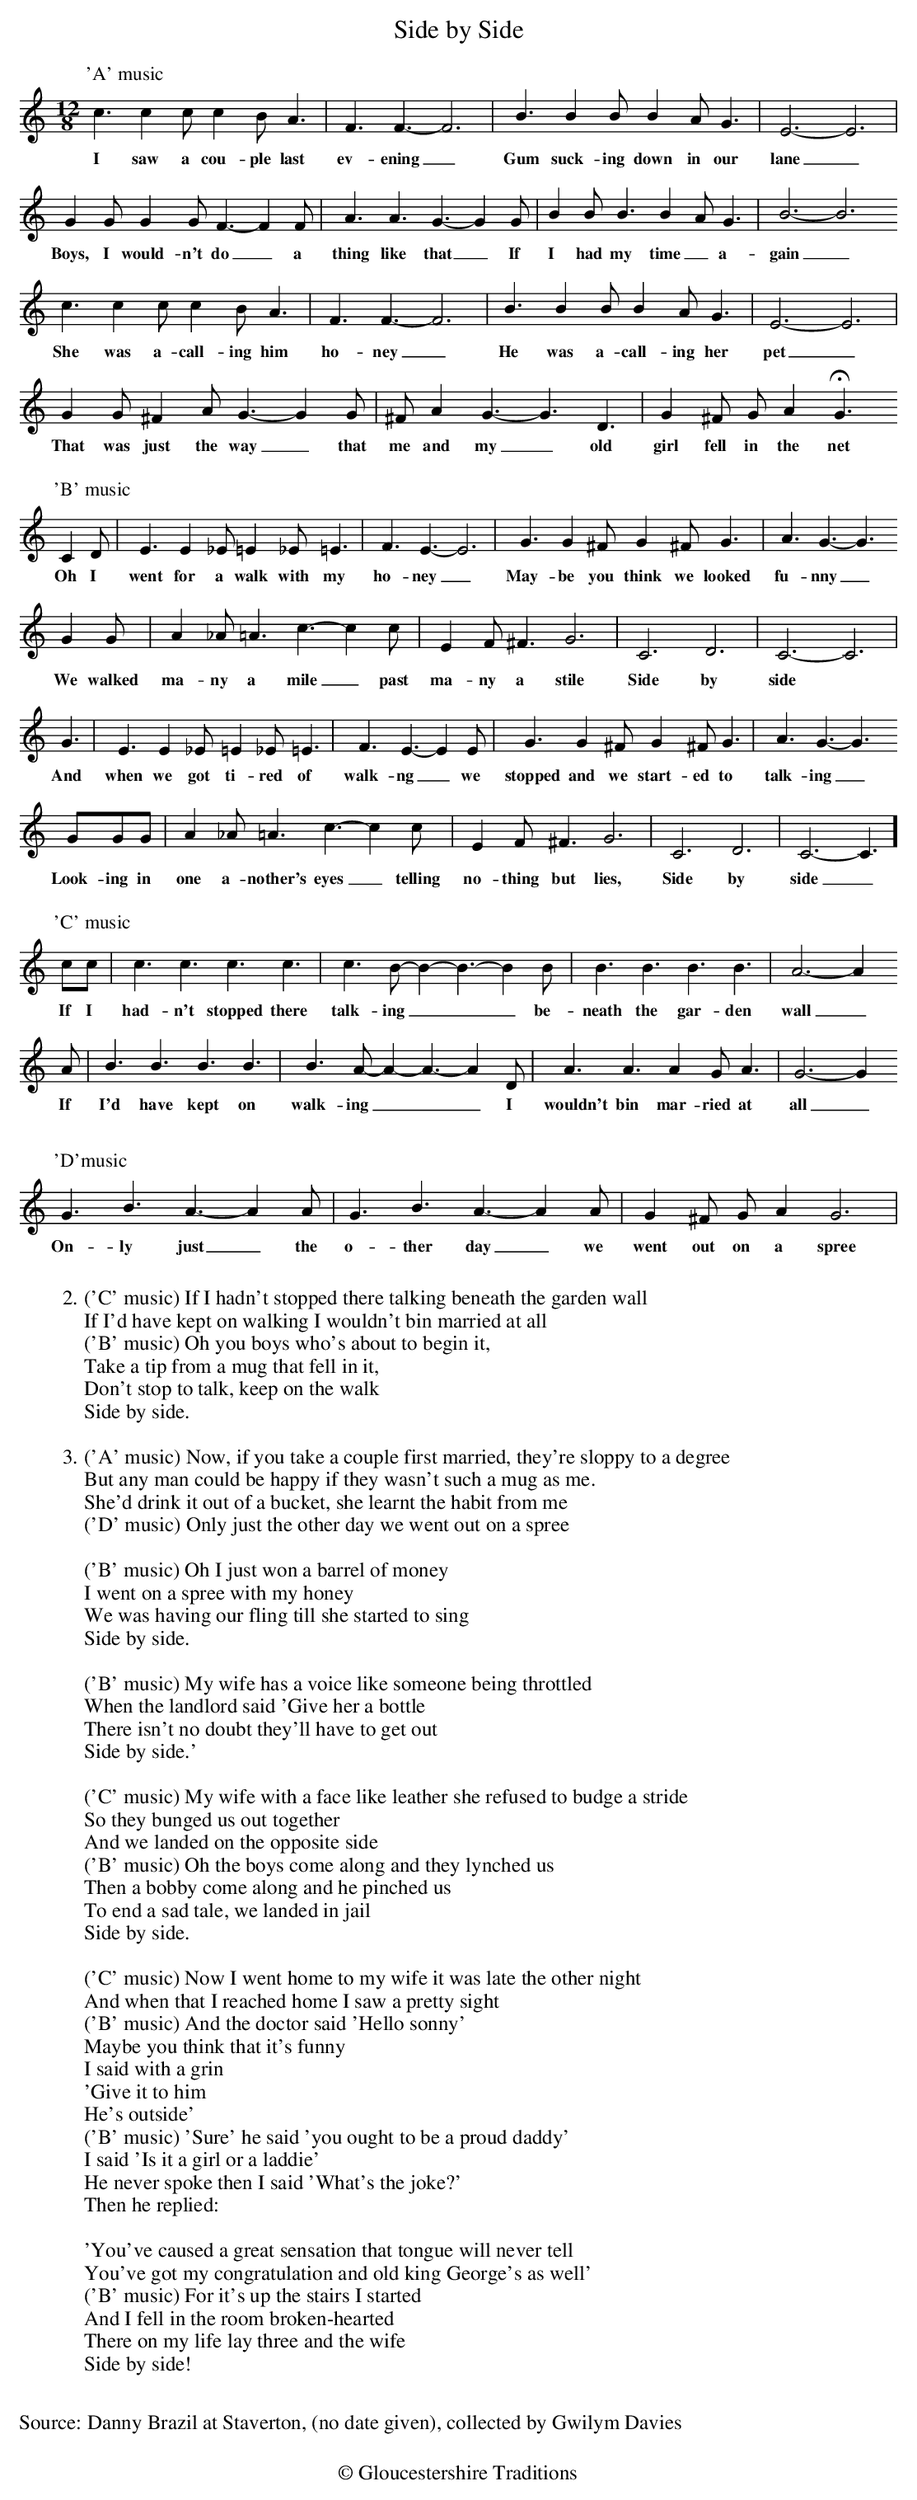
X:1
T:Side by Side
M:12/8
L:1/8
K:Cmaj
[P:'A' music]c3c2cc2BA3 | F3F3-F6 | B3B2BB2AG3 | E6-E6 |
w:I saw a cou-ple last ev-ening_ Gum suck-ing down in our lane_
G2GG2GF3-F2F | A3A3G3-G2 G | B2BB3B2AG3 | B6-B6
w:Boys, I would-n't do_ a thing like that_ If I had my time_ a-gain_
c3c2cc2BA3 | F3F3-F6 | B3B2BB2AG3 | E6-E6 |
w:She was a-call-ing him ho-ney_ He was a-call-ing her pet_
G2G^F2AG3-G2G | ^FA2 G3-G3D3 | G2^F GA2 HG3
w:That was just the way_ that me and my_ old girl fell in the net
%%text
%%text
[P:'B' music]C2D | E3E2_E=E2_E=E3 | F3E3-E6 | G3G2^FG2^FG3 | A3G3-G3
w:Oh I went for a walk with my ho-ney_ May-be you think we looked fu-nny_
G2G | A2_A=A3c3-c2c | E2F^F3G6 | C6D6 | C6-C6 |
w:We walked ma-ny a mile_ past ma-ny a stile Side by side
G3 | E3E2_E=E2_E=E3 | F3E3-E2E | G3G2^FG2^FG3 | A3G3-G3
w:And when we got ti-red of walk-ng_ we stopped and we start-ed to talk-ing_
GGG | A2_A=A3c3-c2c | E2F^F3G6 | C6D6 | C6-C3 ]
w:Look-ing in one a-nother's eyes_ telling no-thing but lies, Side by side_
%%text
%%text
[P:'C' music]cc | c3c3 c3c3 | c3B-B2-B3-B2B | B3B3 B3B3 | A6-A2
w:If I had-n't stopped there talk-ing___ be-neath the gar-den wall_
A | B3B3 B3B3 | B3A-A2-A3-A2 D | A3A3 A2GA3 |G6-G2
w:If I'd have kept on walk-ing___ I wouldn't bin mar-ried at all_
%%text
%%text
[P:'D'music]G3B3A3-A2 A | G3B3A3-A2 A | G2^F GA2 G6 |
w:On-ly just_ the o-ther day_ we went out on a spree
%%text
%%text
%%text
W:2.('C' music) If I hadn't stopped there talking beneath the garden wall
W:If I'd have kept on walking I wouldn't bin married at all
W:('B' music) Oh you boys who's about to begin it,
W:Take a tip from a mug that fell in it,
W:Don't stop to talk, keep on the walk
W:Side by side.
W:
W:3.('A' music) Now, if you take a couple first married, they're sloppy to a degree
W:But any man could be happy if they wasn't such a mug as me.
W:She'd drink it out of a bucket, she learnt the habit from me
W:('D' music) Only just the other day we went out on a spree
W:
W:('B' music) Oh I just won a barrel of money
W:I went on a spree with my honey
W:We was having our fling till she started to sing
W:Side by side.
W:
W:('B' music) My wife has a voice like someone being throttled
W:When the landlord said 'Give her a bottle
W:There isn't no doubt they'll have to get out
W:Side by side.'
W:
W:('C' music) My wife with a face like leather she refused to budge a stride
W:So they bunged us out together
W:And we landed on the opposite side
W:('B' music) Oh the boys come along and they lynched us
W:Then a bobby come along and he pinched us
W:To end a sad tale, we landed in jail
W:Side by side.
W:
W:('C' music) Now I went home to my wife it was late the other night
W:And when that I reached home I saw a pretty sight
W:('B' music) And the doctor said 'Hello sonny'
W:Maybe you think that it's funny
W:I said with a grin
W:'Give it to him
W:He's outside'
W:('B' music) 'Sure' he said 'you ought to be a proud daddy'
W:I said 'Is it a girl or a laddie'
W:He never spoke then I said 'What's the joke?'
W:Then he replied:
W:
W:'You've caused a great sensation that tongue will never tell
W:You've got my congratulation and old king George's as well'
W:('B' music) For it's up the stairs I started
W:And I fell in the room broken-hearted
W:There on my life lay three and the wife
W:Side by side!
